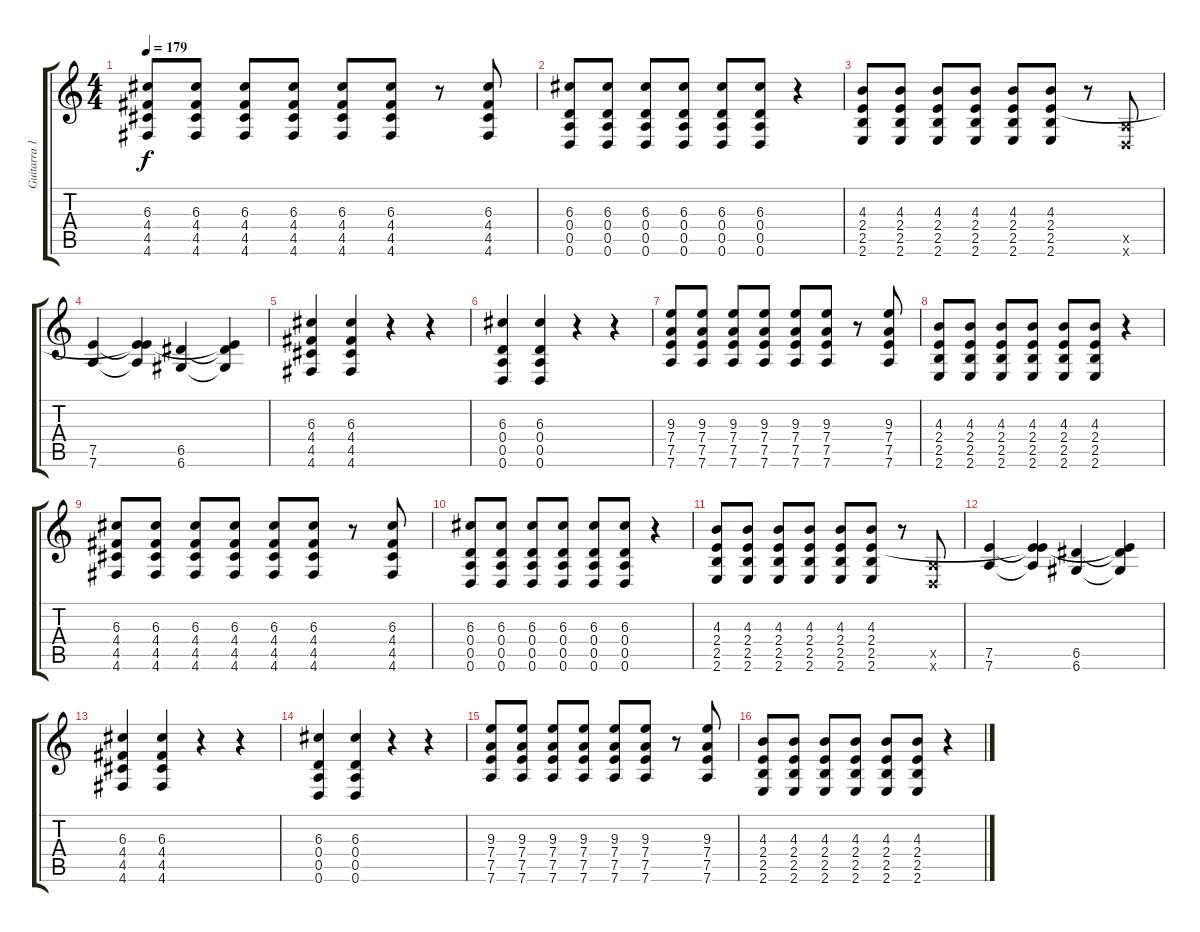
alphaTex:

\track ("Guitarra 1" "Guitarra 1") {instrument electricguitarclean}
\staff {score tabs}
\tuning (E4 B3 G3 D3 A2 D2) {hide}
\ts (4 4)
\tempo 179
\clef g2
\ks c
(6.3 4.4 4.5 4.6).8{dy f} (6.3 4.4 4.5 4.6).8 (6.3 4.4 4.5 4.6).8 (6.3 4.4 4.5 4.6).8 (6.3 4.4 4.5 4.6).8 (6.3 4.4 4.5 4.6).8 r.8 (6.3 4.4 4.5 4.6).8 |
(6.3 0.4 0.5 0.6).8 (6.3 0.4 0.5 0.6).8 (6.3 0.4 0.5 0.6).8 (6.3 0.4 0.5 0.6).8 (6.3 0.4 0.5 0.6).8 (6.3 0.4 0.5 0.6).8 r.4 |
(4.3 2.4 2.5 2.6).8 (4.3 2.4 2.5 2.6).8 (4.3 2.4 2.5 2.6).8 (4.3 2.4 2.5 2.6).8 (4.3 2.4 2.5 2.6).8 (4.3 2.4 2.5 2.6).8 r.8 (0.5{x} 0.6{x}).8 |
(7.5 7.6).4 (2.4{t} 7.5{t} 7.6{t}).4 (6.5 6.6).4 (2.4{t} 6.5{t} 6.6{t}).4 |
(6.3 4.4 4.5 4.6).4{instrument distortionguitar} (6.3 4.4 4.5 4.6).4 r.4 r.4 |
(6.3 0.4 0.5 0.6).4 (6.3 0.4 0.5 0.6).4 r.4 r.4 |
(9.3 7.4 7.5 7.6).8 (9.3 7.4 7.5 7.6).8 (9.3 7.4 7.5 7.6).8 (9.3 7.4 7.5 7.6).8 (9.3 7.4 7.5 7.6).8 (9.3 7.4 7.5 7.6).8 r.8 (9.3 7.4 7.5 7.6).8 |
(4.3 2.4 2.5 2.6).8 (4.3 2.4 2.5 2.6).8 (4.3 2.4 2.5 2.6).8 (4.3 2.4 2.5 2.6).8 (4.3 2.4 2.5 2.6).8 (4.3 2.4 2.5 2.6).8 r.4 |
(6.3 4.4 4.5 4.6).8 (6.3 4.4 4.5 4.6).8 (6.3 4.4 4.5 4.6).8 (6.3 4.4 4.5 4.6).8 (6.3 4.4 4.5 4.6).8 (6.3 4.4 4.5 4.6).8 r.8 (6.3 4.4 4.5 4.6).8 |
(6.3 0.4 0.5 0.6).8 (6.3 0.4 0.5 0.6).8 (6.3 0.4 0.5 0.6).8 (6.3 0.4 0.5 0.6).8 (6.3 0.4 0.5 0.6).8 (6.3 0.4 0.5 0.6).8 r.4 |
(4.3 2.4 2.5 2.6).8 (4.3 2.4 2.5 2.6).8 (4.3 2.4 2.5 2.6).8 (4.3 2.4 2.5 2.6).8 (4.3 2.4 2.5 2.6).8 (4.3 2.4 2.5 2.6).8 r.8 (0.5{x} 0.6{x}).8 |
(7.5 7.6).4 (2.4{t} 7.5{t} 7.6{t}).4 (6.5 6.6).4 (2.4{t} 6.5{t} 6.6{t}).4 |
(6.3 4.4 4.5 4.6).4{instrument distortionguitar} (6.3 4.4 4.5 4.6).4 r.4 r.4 |
(6.3 0.4 0.5 0.6).4 (6.3 0.4 0.5 0.6).4 r.4 r.4 |
(9.3 7.4 7.5 7.6).8 (9.3 7.4 7.5 7.6).8 (9.3 7.4 7.5 7.6).8 (9.3 7.4 7.5 7.6).8 (9.3 7.4 7.5 7.6).8 (9.3 7.4 7.5 7.6).8 r.8 (9.3 7.4 7.5 7.6).8 |
(4.3 2.4 2.5 2.6).8 (4.3 2.4 2.5 2.6).8 (4.3 2.4 2.5 2.6).8 (4.3 2.4 2.5 2.6).8 (4.3 2.4 2.5 2.6).8 (4.3 2.4 2.5 2.6).8 r.4
